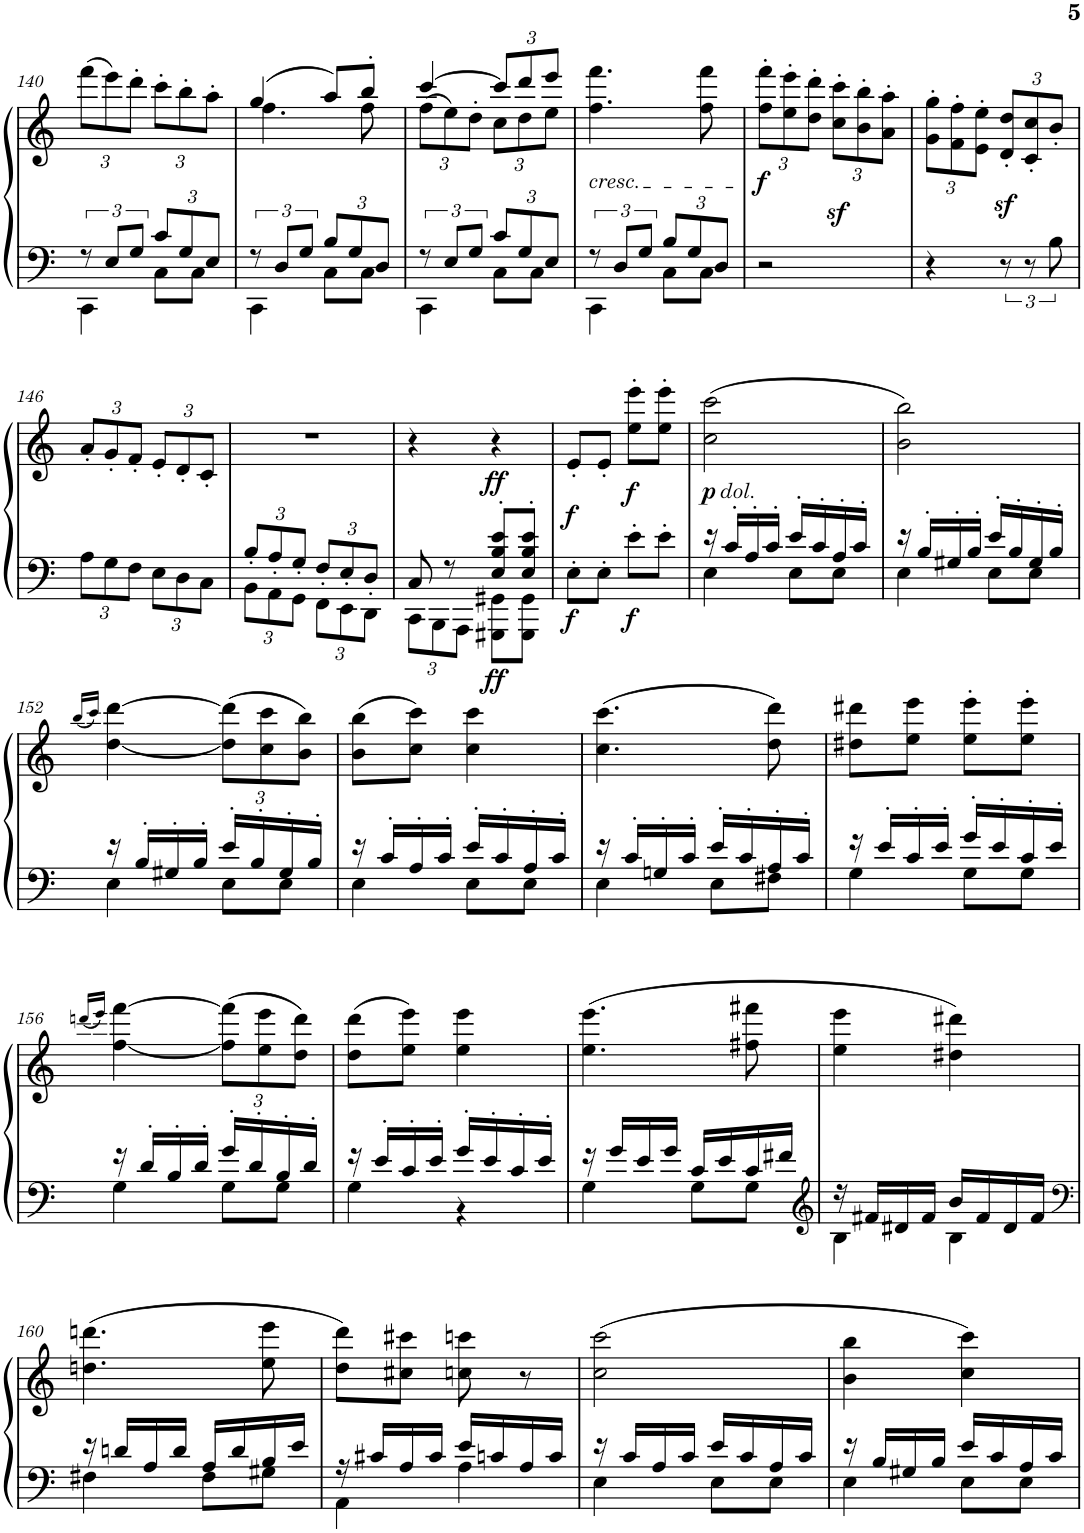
**kern	**kern	**dynam
*part1	*part1	*part1
*staff2	*staff1	*staff1/2
*I"Piano	*	*
*I'Pno.	*	*
!!LO:PB:g=z
*clefF4	*clefG2	*
*k[]	*k[]	*
*M2/4	*M2/4	*
=140	=140	=140
*^	*	*
*	*	*Xbrackettup	*
12r	4CC\	(12fff\L	.
12E/L	.	12eee\)	.
12G/J	.	12ddd'\J	.
*Xbrackettup	*	*	*
12c/L	8C\L	12ccc'\L	.
12G/	.	12bb'\	.
.	8C\J	.	.
12E/J	.	12aa'\J	.
=141	=141	=141	=141
*brackettup	*	*	*
*	*	*^	*
12r	4CC\	(4gg/	4.ff\	.
12D/L	.	.	.	.
12G/J	.	.	.	.
*Xbrackettup	*	*	*	*
12B/L	8C\L	8aa/L)	.	.
12G/	.	.	.	.
.	8C\J	8bb'/J	8ff\	.
12D/J	.	.	.	.
=142	=142	=142	=142	=142
*brackettup	*	*	*	*
12r	4CC\	[4ccc/	(>12ff\L	.
12E/L	.	.	12ee\)	.
12G/J	.	.	12dd'>\J	.
*Xbrackettup	*	*	*	*
12c/L	8C\L	12ccc/L]	12cc\L	.
12G/	.	12ddd/	12dd\	.
.	8C\J	.	.	.
12E/J	.	12eee/J	12ee\J	.
*	*	*v	*v	*
=143	=143	=143	=143
*brackettup	*	*	*
*	*	*^	*
!	!	!LO:TX:b:i:t=cresc.	!	!
*	*	*v	*v	*
12r	4CC\	4.ff\ 4.fff\	.
12D/L	.	.	.
12G/J	.	.	.
*Xbrackettup	*	*	*
12B/L	8C\L	.	.
12G/	.	.	.
.	8C\J	8ff\ 8fff\	.
12D/J	.	.	.
*v	*v	*	*
=144	=144	=144
!	!	!LO:DY:b
2r	12ff\' 12fff\'L	f
.	12ee\' 12eee\'	.
.	12dd\' 12ddd\'J	.
.	12cc\z<' 12ccc\z<'L	.
.	12b\' 12bb\'	.
.	12a\' 12aa\'J	.
=145	=145	=145
4r	12g\' 12gg\'L	.
.	12f\' 12ff\'	.
.	12e\' 12ee\'J	.
*brackettup	*	*
12r	12d/z<' 12dd/z<'L	.
12r	12c/' 12cc/'	.
12B\	12b'/J	.
!!LO:LB:g=z
=146	=146	=146
*Xbrackettup	*	*
12A\L	12a'/L	.
12G\	12g'/	.
12F\J	12f'/J	.
12E\L	12e'/L	.
12D\	12d'/	.
12C\J	12c'/J	.
=147	=147	=147
*^	*	*
12B'</L	12BB\L	2r	.
12A'</	12AA\	.	.
12G'</J	12GG\J	.	.
12F'</L	12FF\L	.	.
12E'</	12EE\	.	.
12D'</J	12DD\J	.	.
=148	=148	=148	=148
8C/	12CC\L	4r	.
.	12BBB\	.	.
8r	.	.	.
.	12AAA\J	.	.
!	!	!	!LO:DY:a=2
!	!	!	!LO:DY:n=1:b=2
8E/'> 8B/'> 8e/'>L	8GGG#X\ 8GG#X\L	4r	ff ff
8E/'> 8B/'> 8e/'>J	8GGG#\ 8GG#\J	.	.
=149	=149	=149	=149
!	!	!	!LO:DY:b=2
!	!	!	!LO:DY:n=1:b
*v	*v	*	*
8E'\L	8e'/L	f f
8E'\J	8e'/J	.
!	!	!LO:DY:n=2:b=2
!	!	!LO:DY:n=3:b
8e'\L	8ee\' 8eee\'L	f f
8e'\J	8ee\' 8eee\'J	.
=150	=150	=150
*^	*	*
!	!	!LO:TX:b:i:t=dol.	!
!	!	!	!LO:DY:b
16r	4E\	(2cc\ 2ccc\	p
16c'/LL	.	.	.
16A'/	.	.	.
16c'/JJ	.	.	.
16e'/LL	8E\L	.	.
16c'/	.	.	.
16A'/	8E\J	.	.
16c'/JJ	.	.	.
=151	=151	=151	=151
16r	4E\	2b\ 2bb\)	.
16B'/LL	.	.	.
16G#X'/	.	.	.
16B'/JJ	.	.	.
16e'/LL	8E\L	.	.
16B'/	.	.	.
16G#'/	8E\J	.	.
16B'/JJ	.	.	.
!!LO:LB:g=z
=152	=152	=152	=152
.	.	(16qbb/LL	.
.	.	16qccc/JJ)	.
16r	4E\	[4dd\ [4ddd\	.
16B'/LL	.	.	.
16G#X'/	.	.	.
16B'/JJ	.	.	.
16e'/LL	8E\L	(12dd\] 12ddd\]L	.
16B'/	.	.	.
.	.	12cc\ 12ccc\	.
16G#'/	8E\J	.	.
.	.	12b\ 12bb\J)	.
16B'/JJ	.	.	.
=153	=153	=153	=153
16r	4E\	(8b\ 8bb\L	.
16c'/LL	.	.	.
16A'/	.	8cc\ 8ccc\J)	.
16c'/JJ	.	.	.
16e'/LL	8E\L	4cc\ 4ccc\	.
16c'/	.	.	.
16A'/	8E\J	.	.
16c'/JJ	.	.	.
=154	=154	=154	=154
16r	4E\	(4.cc\ 4.ccc\	.
16c'/LL	.	.	.
16Gn'/	.	.	.
16c'/JJ	.	.	.
16e'/LL	8E\L	.	.
16c'/	.	.	.
16A'/	8F#X\J	8dd\ 8ddd\)	.
16c'/JJ	.	.	.
=155	=155	=155	=155
16r	4G\	8dd#X\ 8ddd#X\L	.
16e'/LL	.	.	.
16c'/	.	8ee\ 8eee\J	.
16e'/JJ	.	.	.
16g'/LL	8G\L	8ee\' 8eee\'L	.
16e'/	.	.	.
16c'/	8G\J	8ee\' 8eee\'J	.
16e'/JJ	.	.	.
!!LO:LB:g=z
=156	=156	=156	=156
.	.	(16qdddn/LL	.
.	.	16qeee/JJ)	.
16r	4G\	[4ff\ [4fff\	.
16d'/LL	.	.	.
16B'/	.	.	.
16d'/JJ	.	.	.
16g'/LL	8G\L	(12ff\] 12fff\]L	.
16d'/	.	.	.
.	.	12ee\ 12eee\	.
16B'/	8G\J	.	.
.	.	12dd\ 12ddd\J)	.
16d'/JJ	.	.	.
=157	=157	=157	=157
16r	4G\	(8dd\ 8ddd\L	.
16e'/LL	.	.	.
16c'/	.	8ee\ 8eee\J)	.
16e'/JJ	.	.	.
16g'/LL	4r	4ee\ 4eee\	.
16e'/	.	.	.
16c'/	.	.	.
16e'/JJ	.	.	.
=158	=158	=158	=158
16r	4G\	(4.ee\ 4.eee\	.
16g/LL	.	.	.
16e/	.	.	.
16g/JJ	.	.	.
16c/LL	8G\L	.	.
16e/	.	.	.
16c/	8G\J	8ff#X\ 8fff#X\	.
16f#X/JJ	.	.	.
=159	=159	=159	=159
*clefG2	*	*	*
16r	4B\	4ee\ 4eee\	.
16f#X/LL	.	.	.
16d#X/	.	.	.
16f#/JJ	.	.	.
16b/LL	4B\	4dd#X\ 4ddd#X\)	.
16f#/	.	.	.
16d#/	.	.	.
16f#/JJ	.	.	.
!!LO:LB:g=z
=160	=160	=160	=160
*clefF4	*	*	*
16r	4F#X\	(4.ddn\ 4.dddn\	.
16dn/LL	.	.	.
16A/	.	.	.
16d/JJ	.	.	.
16A/LL	8F#\L	.	.
16d/	.	.	.
16B/	8G#X\J	8ee\ 8eee\	.
16e/JJ	.	.	.
=161	=161	=161	=161
16r	4AA\	8dd\ 8ddd\L)	.
16c#X/LL	.	.	.
16A/	.	8cc#X\ 8ccc#X\J	.
16c#/JJ	.	.	.
16e/LL	4A\	8ccn\ 8cccn\	.
16cn/	.	.	.
16A/	.	8r	.
16c/JJ	.	.	.
=162	=162	=162	=162
16r	4E\	(2cc\ 2ccc\	.
16c/LL	.	.	.
16A/	.	.	.
16c/JJ	.	.	.
16e/LL	8E\L	.	.
16c/	.	.	.
16A/	8E\J	.	.
16c/JJ	.	.	.
=163	=163	=163	=163
16r	4E\	4b\ 4bb\	.
16B/LL	.	.	.
16G#X/	.	.	.
16B/JJ	.	.	.
16e/LL	8E\L	4cc\ 4ccc\)	.
16c/	.	.	.
16A/	8E\J	.	.
16c/JJ	.	.	.
*v	*v	*	*
=	=	=
*-	*-	*-
